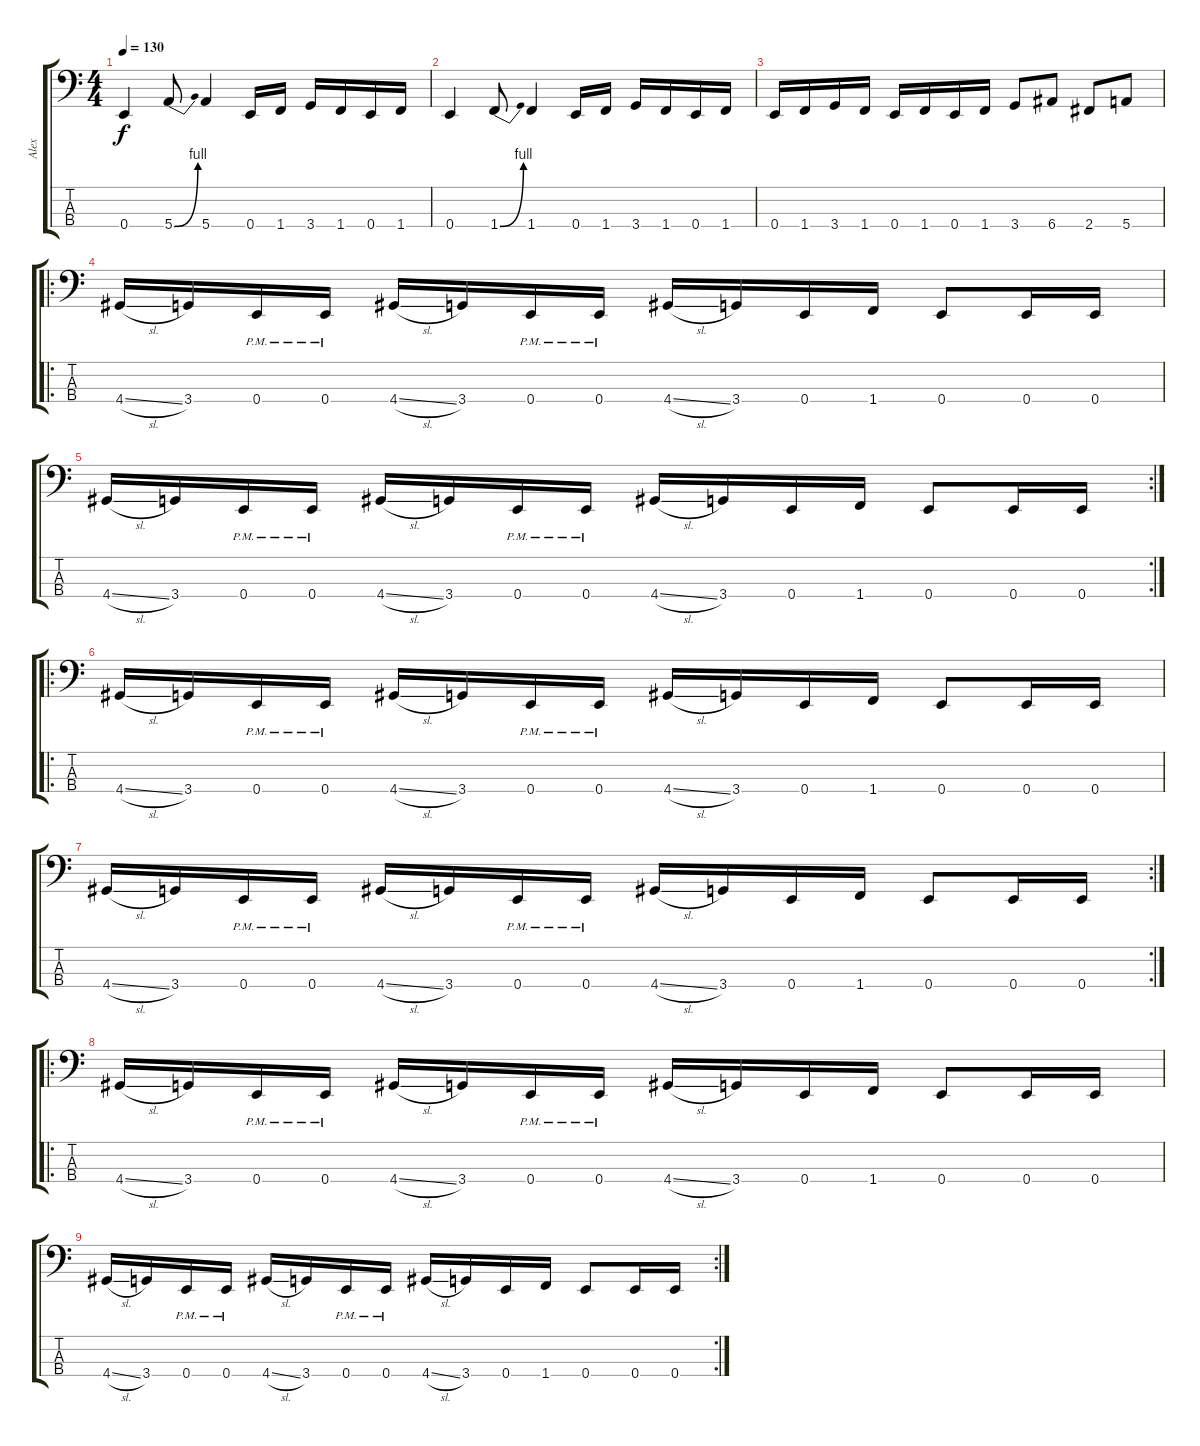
\track ("Alex" "Alex") {instrument electricbasspick}
\staff {score tabs}
\tuning (G2 D2 A1 E1) {hide}
\ts (4 4)
\tempo 130
\clef f4
\ks c
0.4.4{dy f} 5.4{be (bend 0 0 60 4)}.8 5.4.4 0.4.16 1.4.16 3.4.16 1.4.16 0.4.16 1.4.16 |
0.4.4 1.4{be (bend 0 0 60 4)}.8 1.4.4 0.4.16 1.4.16 3.4.16 1.4.16 0.4.16 1.4.16 |
0.4.16 1.4.16 3.4.16 1.4.16 0.4.16 1.4.16 0.4.16 1.4.16 3.4.8 6.4.8 2.4.8 5.4.8 |
\ro
4.4{sl}.16 3.4.16 0.4{pm}.16 0.4{pm}.16 4.4{sl}.16 3.4.16 0.4{pm}.16 0.4{pm}.16 4.4{sl}.16 3.4.16 0.4.16 1.4.16 0.4.8 0.4.16 0.4.16 |
\rc 2
4.4{sl}.16 3.4.16 0.4{pm}.16 0.4{pm}.16 4.4{sl}.16 3.4.16 0.4{pm}.16 0.4{pm}.16 4.4{sl}.16 3.4.16 0.4.16 1.4.16 0.4.8 0.4.16 0.4.16 |
\ro
4.4{sl}.16 3.4.16 0.4{pm}.16 0.4{pm}.16 4.4{sl}.16 3.4.16 0.4{pm}.16 0.4{pm}.16 4.4{sl}.16 3.4.16 0.4.16 1.4.16 0.4.8 0.4.16 0.4.16 |
\rc 2
4.4{sl}.16 3.4.16 0.4{pm}.16 0.4{pm}.16 4.4{sl}.16 3.4.16 0.4{pm}.16 0.4{pm}.16 4.4{sl}.16 3.4.16 0.4.16 1.4.16 0.4.8 0.4.16 0.4.16 |
\ro
4.4{sl}.16 3.4.16 0.4{pm}.16 0.4{pm}.16 4.4{sl}.16 3.4.16 0.4{pm}.16 0.4{pm}.16 4.4{sl}.16 3.4.16 0.4.16 1.4.16 0.4.8 0.4.16 0.4.16 |
\rc 2
4.4{sl}.16 3.4.16 0.4{pm}.16 0.4{pm}.16 4.4{sl}.16 3.4.16 0.4{pm}.16 0.4{pm}.16 4.4{sl}.16 3.4.16 0.4.16 1.4.16 0.4.8 0.4.16 0.4.16
